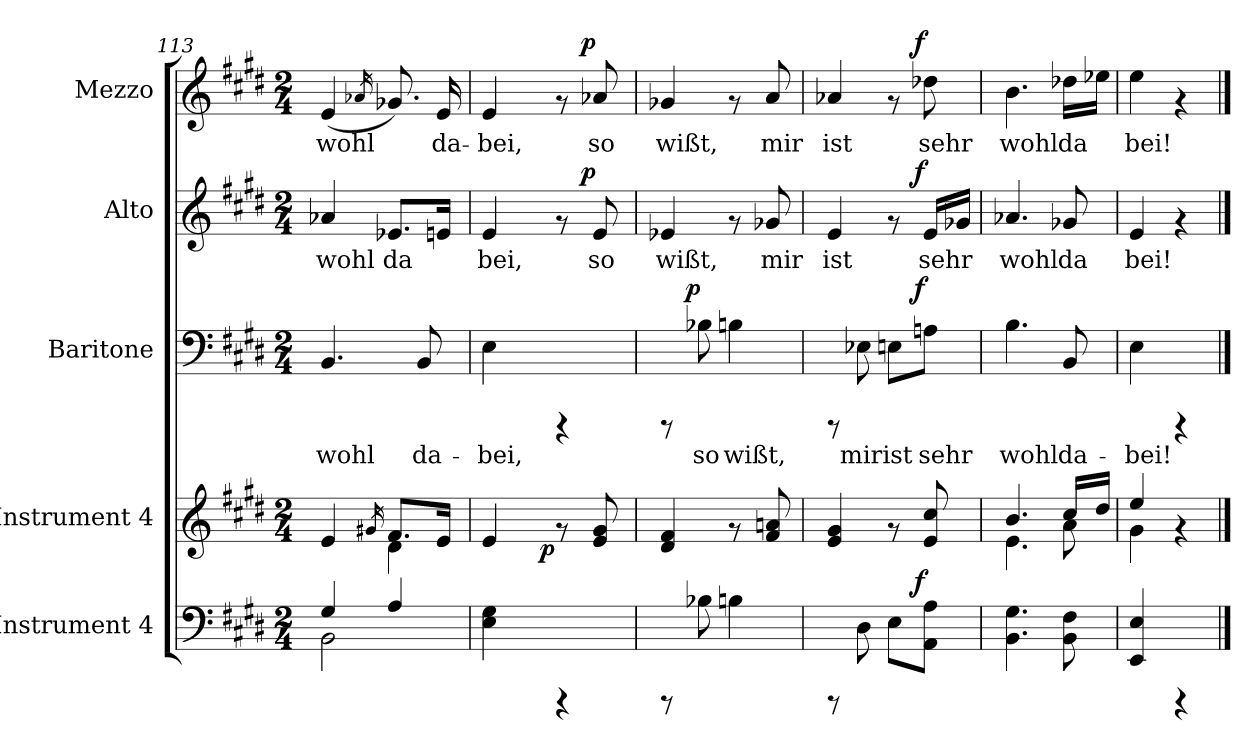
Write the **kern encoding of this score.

**kern	**dynam	**kern	**dynam	**kern	**text	**dynam	**kern	**text	**dynam	**kern	**text	**dynam
*part5	*part5	*part4	*part4	*part3	*part3	*part3	*part2	*part2	*part2	*part1	*part1	*part1
*staff5	*staff5	*staff4	*staff4	*staff3	*staff3	*staff3	*staff2	*staff2	*staff2	*staff1	*staff1	*staff1
*I"Instrument 4	*	*I"Instrument 4	*	*I"Baritone	*	*	*I"Alto	*	*	*I"Mezzo	*	*
*clefF4	*	*clefG2	*	*clefF4	*	*	*clefG2	*	*	*clefG2	*	*
*ITrd-3c-5	*	*ITrd-3c-5	*	*ITrd2c3	*	*	*ITrd2c3	*	*	*ITrd2c3	*	*
*k[f#c#g#]	*	*k[f#c#g#]	*	*k[f#c#g#d#a#e#b#]	*	*	*k[f#c#g#d#a#e#b#]	*	*	*k[f#c#g#d#a#e#b#]	*	*
*A:	*	*A:	*	*C#:	*	*	*C#:	*	*	*C#:	*	*
*M2/4	*	*M2/4	*	*M2/4	*	*	*M2/4	*	*	*M2/4	*	*
=113	=113	=113	=113	=113	=113	=113	=113	=113	=113	=113	=113	=113
*^	*	*^	*	*	*	*	*	*	*	*	*	*
!	!	!	!	!	!	!	!LO:LY:b:cj	!	!	!LO:LY:b:cj	!	!	!LO:LY:b:cj	!
4c#/	2E\	.	4a/	4ryy	.	4.GG#/	wohl	.	4f/	wohl	.	(<4c#/	wohl	.
.	.	.	.	16qcc#X/	.	.	.	.	.	.	.	16qfn/	.	.
!	!	!	!	!	!	!	!	!	!	!LO:LY:b:cj	!	!	!LO:LY:b:cj	!
4d/	.	.	8.b/L	4g#\	.	.	.	.	8.c/L	da	.	8.e-/)	.	.
!	!	!	!	!	!	!	!LO:LY:b:cj	!	!	!	!	!	!	!
.	.	.	.	.	.	8GG#/	da-	.	.	.	.	.	.	.
!	!	!	!	!	!	!	!	!	!	!LO:LY:b:cj	!	!	!LO:LY:b:cj	!
.	.	.	16a/J	.	.	.	.	.	16c#/J	.	.	16c#/	da-	.
*v	*v	*	*	*	*	*	*	*	*	*	*	*	*	*
=114	=114	=114	=114	=114	=114	=114	=114	=114	=114	=114	=114	=114	=114
!	!	!	!	!	!	!LO:LY:b:cj	!	!	!LO:LY:b:cj	!	!	!LO:LY:b:cj	!
*	*	*	*	*	*	*	*	*^	*	*	*^	*	*
4c#\ 4A\	.	4a/	8ryy	.	4C#\	-bei,	.	4c#/	4ryy	bei,	.	4c#/	4ryy	-bei,	.
.	.	.	16ryy	.	.	.	.	.	.	.	.	.	.	.	.
.	.	.	64ryy	.	.	.	.	.	.	.	.	.	.	.	.
!	!	!	!	!LO:DY:b	!	!	!	!	!	!	!	!	!	!	!
.	.	.	4ryy	p	.	.	.	.	.	.	.	.	.	.	.
4rCCC	.	8rf	.	.	4rCCC	.	.	8rf	16.ryy	.	.	8rf	16.ryy	.	.
!	!	!	!	!	!	!	!	!	!	!	!LO:DY:a	!	!	!	!LO:DY:a
.	.	.	.	.	.	.	.	.	8ryy	.	p	.	8ryy	.	p
!	!	!	!	!	!	!	!	!	!	!LO:LY:b:cj	!	!	!	!LO:LY:b:cj	!
.	.	8a/ 8cc#/	.	.	.	.	.	8c#/	.	so	.	8f/	.	so	.
.	.	.	32.ryy	.	.	.	.	.	.	.	.	.	.	.	.
.	.	.	.	.	.	.	.	.	32ryy	.	.	.	32ryy	.	.
=115	=115	=115	=115	=115	=115	=115	=115	=115	=115	=115	=115	=115	=115	=115	=115
!	!	!	!	!	!	!	!	!	!	!LO:LY:b:cj	!	!	!	!LO:LY:b:cj	!
*	*	*	*	*	*	*	*	*v	*v	*	*	*	*	*	*
*	*	*v	*v	*	*^	*	*	*	*	*	*v	*v	*	*
8rCCC	.	4g#/ 4b/	.	8rCCC	16.ryy	.	.	4c/	wißt,	.	4e-/	wißt,	.
!	!	!	!	!	!	!	!LO:DY:a	!	!	!	!	!	!
.	.	.	.	.	4ryy	.	p	.	.	.	.	.	.
!	!	!	!	!	!	!LO:LY:b:cj	!	!	!	!	!	!	!
8e-X\	.	.	.	8Gn\	.	so	.	.	.	.	.	.	.
!	!	!	!	!	!	!LO:LY:b:cj	!	!	!	!	!	!	!
4e\	.	8rf	.	4G#\	.	wißt,	.	8rf	.	.	8rf	.	.
.	.	.	.	.	8ryy	.	.	.	.	.	.	.	.
!	!	!	!	!	!	!	!	!	!LO:LY:b:cj	!	!	!LO:LY:b:cj	!
.	.	8b/ 8ddn/	.	.	.	.	.	8e-/	mir	.	8f#/	mir	.
.	.	.	.	.	32ryy	.	.	.	.	.	.	.	.
=116	=116	=116	=116	=116	=116	=116	=116	=116	=116	=116	=116	=116	=116
!	!	!	!	!	!	!	!	!	!LO:LY:b:cj	!	!	!LO:LY:b:cj	!
*^	*	*	*	*	*	*	*	*^	*	*	*^	*	*
8rCCC	4ryy	.	4a/ 4cc#/	.	8rCCC	4ryy	.	.	4c#/	4ryy	ist	.	4f/	4ryy	ist	.
!	!	!	!	!	!	!	!LO:LY:b:cj	!	!	!	!	!	!	!	!	!
8G#\	.	.	.	.	8C\	.	mir	.	.	.	.	.	.	.	.	.
!	!	!	!	!	!	!	!LO:LY:b:cj	!	!	!	!	!	!	!	!	!
8A\L	16..ryy	.	8rf	.	8C#\L	16..ryy	ist	.	8rf	16..ryy	.	.	8rf	16..ryy	.	.
!	!	!LO:DY:a	!	!	!	!	!	!LO:DY:a	!	!	!	!LO:DY:a	!	!	!	!LO:DY:a
.	8ryy	f	.	.	.	8ryy	.	f	.	8ryy	.	f	.	8ryy	.	f
!	!	!	!	!	!	!	!LO:LY:b:cj	!	!	!	!LO:LY:b:cj	!	!	!	!LO:LY:b:cj	!
8d\ 8D\J	.	.	8ff#/ 8a/	.	8F#X\J	.	sehr	.	16c#/L	.	sehr	.	8b-\	.	sehr	.
!	!	!	!	!	!	!	!	!	!	!	!LO:LY:b:cj	!	!	!	!	!
.	.	.	.	.	.	.	.	.	16e-/J	.	.	.	.	.	.	.
.	64ryy	.	.	.	.	64ryy	.	.	.	64ryy	.	.	.	64ryy	.	.
=117	=117	=117	=117	=117	=117	=117	=117	=117	=117	=117	=117	=117	=117	=117	=117	=117
*	*	*	*^	*	*	*	*	*	*	*	*	*	*	*	*	*
!	!	!	!	!	!	!	!	!LO:LY:b:cj	!	!	!	!LO:LY:b:cj	!	!	!	!LO:LY:b:cj	!
*	*	*	*	*	*	*v	*v	*	*	*	*	*	*	*v	*v	*	*
*v	*v	*	*	*	*	*	*	*	*v	*v	*	*	*	*	*
4.E\ 4.c#\	.	4.ee/	4.a\	.	4.G#\	wohl	.	4.f/	wohl	.	4.g#\	wohl	.
!	!	!	!	!	!	!LO:LY:b:cj	!	!	!LO:LY:b:cj	!	!	!LO:LY:b:cj	!
8E\ 8B\	.	16ff#/L	8dd\	.	8GG#/	da-	.	8e-/	da	.	16b-\L	da-	.
!	!	!	!	!	!	!	!	!	!	!	!	!LO:LY:b:cj	!
.	.	16gg#/J	.	.	.	.	.	.	.	.	16cc\J	--	.
=118	=118	=118	=118	=118	=118	=118	=118	=118	=118	=118	=118	=118	=118
!	!	!	!	!	!	!LO:LY:b:cj	!	!	!LO:LY:b:cj	!	!	!LO:LY:b:cj	!
4AA/ 4A/	.	4aa/	4cc#\	.	4C#\	-bei!	.	4c#/	bei!	.	4cc#\	-bei!	.
4rCCC	.	4rf	4ryy	.	4rCCC	.	.	4rf	.	.	4rf	.	.
*	*	*v	*v	*	*	*	*	*	*	*	*	*	*
==	==	==	==	==	==	==	==	==	==	==	==	==
*-	*-	*-	*-	*-	*-	*-	*-	*-	*-	*-	*-	*-
